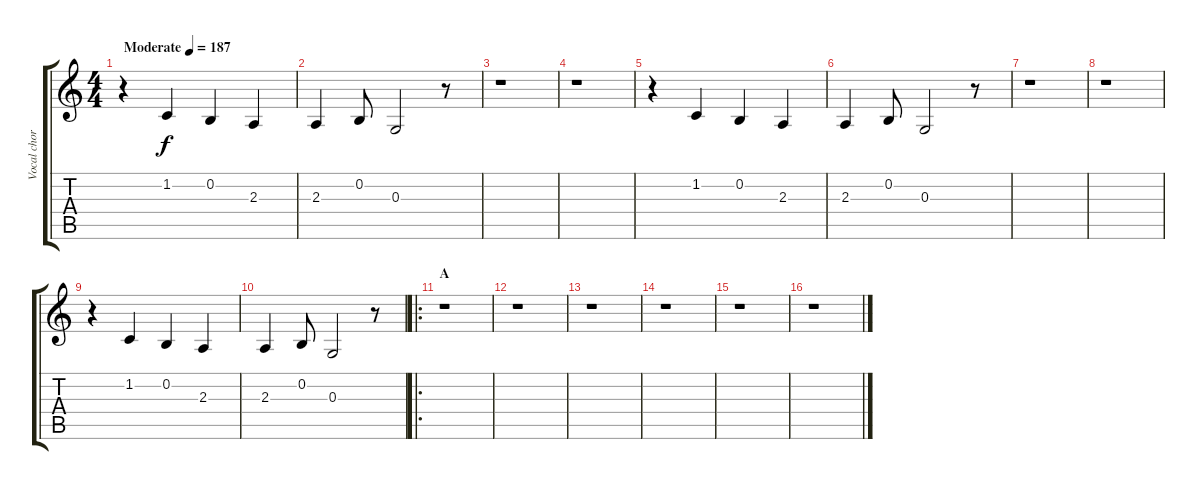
\track ("Vocal chorus" "Vocal chor") {instrument trumpet}
\staff {score tabs}
\tuning (E4 B3 G3 D3 A2 E2) {hide}
\ts (4 4)
\tempo (187 "Moderate")
\clef g2
\ks c
r.4{dy f instrument trumpet} 1.2.4 0.2.4 2.3.4 |
2.3.4 0.2.8 0.3.2 r.8 |
r.1 |
r.1 |
r.4 1.2.4 0.2.4 2.3.4 |
2.3.4 0.2.8 0.3.2 r.8 |
r.1 |
r.1 |
r.4 1.2.4 0.2.4 2.3.4 |
2.3.4 0.2.8 0.3.2 r.8 |
\ro
\section ("" "A")
r.1 |
r.1 |
r.1 |
r.1 |
r.1 |
r.1
